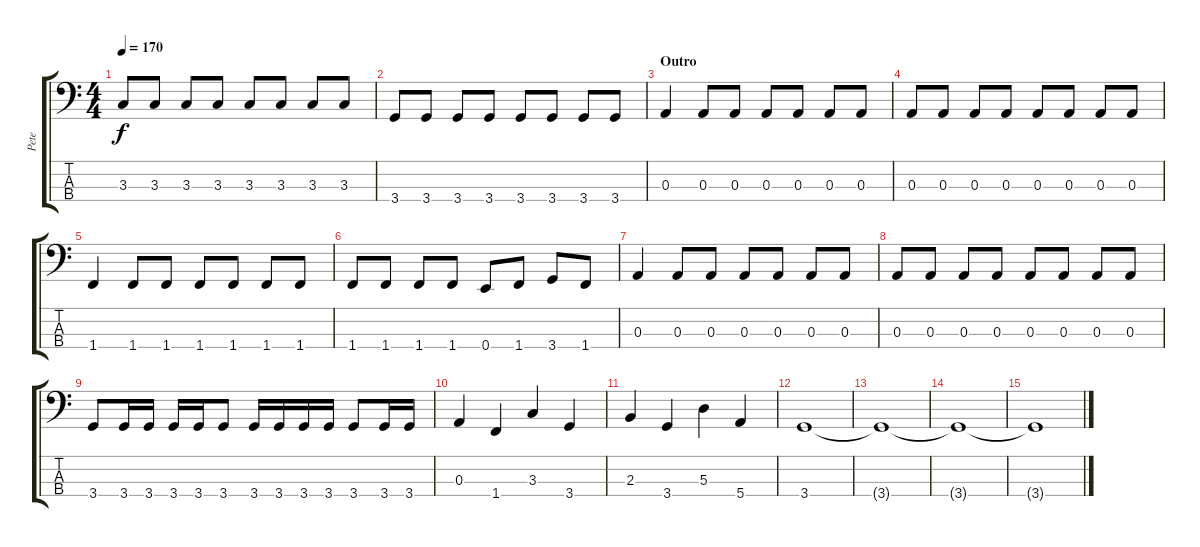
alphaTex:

\track ("Pete" "Pete") {instrument electricbasspick}
\staff {score tabs}
\tuning (G2 D2 A1 E1) {hide}
\ts (4 4)
\tempo 170
\clef f4
\ks c
3.3.8{dy f} 3.3.8 3.3.8 3.3.8 3.3.8 3.3.8 3.3.8 3.3.8 |
3.4.8 3.4.8 3.4.8 3.4.8 3.4.8 3.4.8 3.4.8 3.4.8 |
\section ("" "Outro")
0.3.4 0.3.8 0.3.8 0.3.8 0.3.8 0.3.8 0.3.8 |
0.3.8 0.3.8 0.3.8 0.3.8 0.3.8 0.3.8 0.3.8 0.3.8 |
1.4.4 1.4.8 1.4.8 1.4.8 1.4.8 1.4.8 1.4.8 |
1.4.8 1.4.8 1.4.8 1.4.8 0.4.8 1.4.8 3.4.8 1.4.8 |
0.3.4 0.3.8 0.3.8 0.3.8 0.3.8 0.3.8 0.3.8 |
0.3.8 0.3.8 0.3.8 0.3.8 0.3.8 0.3.8 0.3.8 0.3.8 |
3.4.8 3.4.16 3.4.16 3.4.16 3.4.16 3.4.8 3.4.16 3.4.16 3.4.16 3.4.16 3.4.8 3.4.16 3.4.16 |
0.3.4 1.4.4 3.3.4 3.4.4 |
2.3.4 3.4.4 5.3.4 5.4.4 |
3.4.1 |
3.4{t}.1 |
3.4{t}.1{volume 0} |
3.4{t}.1
